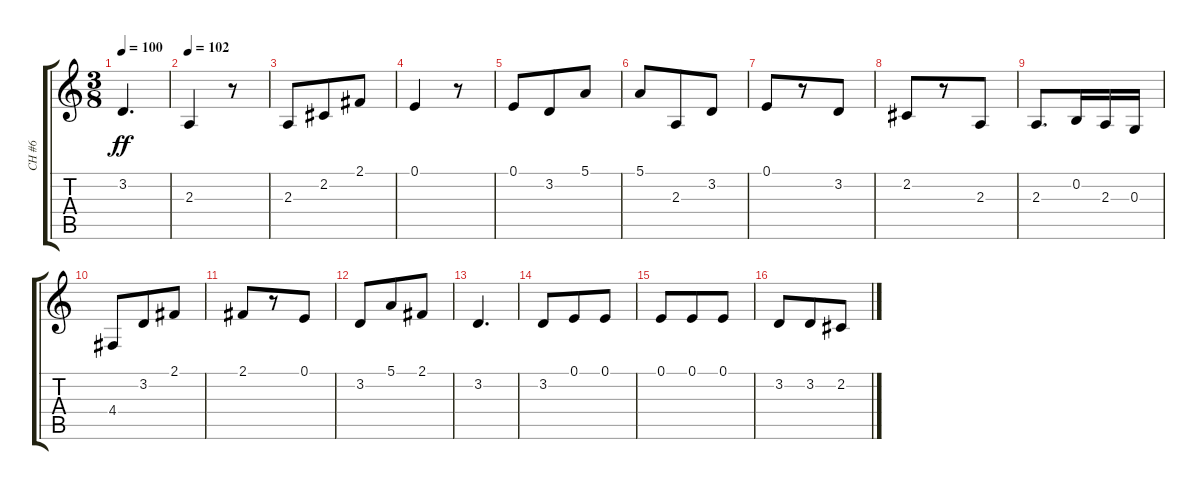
\track ("CH #6" "CH #6") {instrument stringensemble1}
\staff {score tabs}
\tuning (E4 B3 G3 D3 A2 E2) {hide}
\ts (3 8)
\tempo 100
\clef g2
\ks c
3.2.4{d dy ff} |
\tempo 102
2.3.4 r.8 |
2.3.8 2.2.8 2.1.8 |
0.1.4 r.8 |
0.1.8 3.2.8 5.1.8 |
5.1.8 2.3.8 3.2.8 |
0.1.8 r.8 3.2.8 |
2.2.8 r.8 2.3.8 |
2.3.8{d} 0.2.16 2.3.16 0.3.16 |
4.4.8 3.2.8 2.1.8 |
2.1.8 r.8 0.1.8 |
3.2.8 5.1.8 2.1.8 |
3.2.4{d} |
3.2.8 0.1.8 0.1.8 |
0.1.8 0.1.8 0.1.8 |
3.2.8 3.2.8 2.2.8
